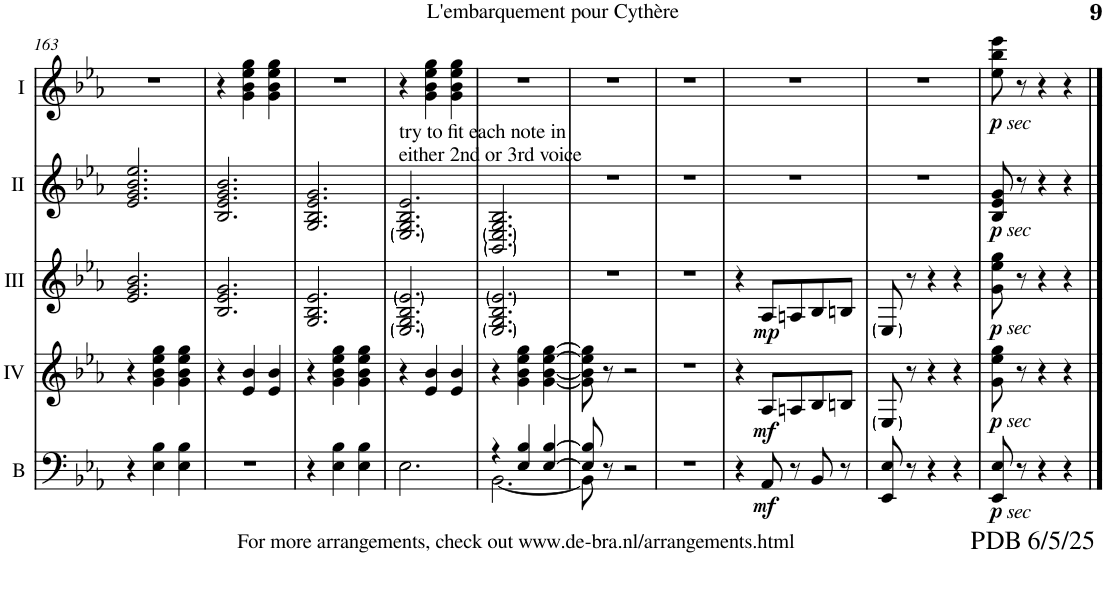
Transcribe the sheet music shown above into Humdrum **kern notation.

**kern	**dynam	**kern	**dynam	**kern	**dynam	**kern	**dynam	**kern	**dynam
*part5	*part5	*part4	*part4	*part3	*part3	*part2	*part2	*part1	*part1
*staff5	*staff5	*staff4	*staff4	*staff3	*staff3	*staff2	*staff2	*staff1	*staff1
*I"Bass	*	*I"Acc. 4	*	*I"Acc. 3	*	*I"Acc. 2	*	*I"Acc. 1	*
*I'B	*	*	*	*	*	*	*	*	*
!!LO:PB:g=z
*clefF4	*	*clefG2	*	*clefG2	*	*clefG2	*	*clefG2	*
*Trd7c12	*	*Trd7c12	*	*Trd7c12	*	*	*	*	*
*k[b-e-a-]	*	*k[b-e-a-]	*	*k[b-e-a-]	*	*k[b-e-a-]	*	*k[b-e-a-]	*
*M3/4	*	*M3/4	*	*M3/4	*	*M3/4	*	*M3/4	*
=163	=163	=163	=163	=163	=163	=163	=163	=163	=163
4r	.	4r	.	2.e-/ 2.g/ 2.b-/	.	2.e-/ 2.g/ 2.b-/ 2.ee-/	.	2.r	.
4E-\ 4B-\	.	4g\ 4b-\ 4ee-\ 4gg\	.	.	.	.	.	.	.
4E-\ 4B-\	.	4g\ 4b-\ 4ee-\ 4gg\	.	.	.	.	.	.	.
=164	=164	=164	=164	=164	=164	=164	=164	=164	=164
2.r	.	4r	.	2.B-/ 2.e-/ 2.g/	.	2.B-/ 2.e-/ 2.g/ 2.b-/	.	4r	.
.	.	4e-/ 4b-/	.	.	.	.	.	4g\ 4b-\ 4ee-\ 4gg\	.
.	.	4e-/ 4b-/	.	.	.	.	.	4g\ 4b-\ 4ee-\ 4gg\	.
=165	=165	=165	=165	=165	=165	=165	=165	=165	=165
4r	.	4r	.	2.G/ 2.B-/ 2.e-/	.	2.G/ 2.B-/ 2.e-/ 2.g/	.	2.r	.
4E-\ 4B-\	.	4g\ 4b-\ 4ee-\ 4gg\	.	.	.	.	.	.	.
4E-\ 4B-\	.	4g\ 4b-\ 4ee-\ 4gg\	.	.	.	.	.	.	.
=166	=166	=166	=166	=166	=166	=166	=166	=166	=166
!	!	!	!	!	!	!LO:TX:a:t=try to fit each note in	!	!	!
!	!	!	!	!	!	!LO:TX:a:t=either 2nd or 3rd voice	!	!	!
2.E-\	.	4r	.	2.E-/ 2.G/ 2.B-/ 2.e-/	.	2.E-/ 2.G/ 2.B-/ 2.e-/	.	4r	.
.	.	4e-/ 4b-/	.	.	.	.	.	4g\ 4b-\ 4ee-\ 4gg\	.
.	.	4e-/ 4b-/	.	.	.	.	.	4g\ 4b-\ 4ee-\ 4gg\	.
=167	=167	=167	=167	=167	=167	=167	=167	=167	=167
*^	*	*	*	*	*	*	*	*	*
4r	[2.BB-\	.	4r	.	2.E-/ 2.G/ 2.B-/ 2.e-/	.	2.BB-/ 2.E-/ 2.G/ 2.B-/	.	2.r	.
4E-/ 4B-/	.	.	4g\ 4b-\ 4ee-\ 4gg\	.	.	.	.	.	.	.
[4E-/ [4B-/	.	.	[4g\ [4b-\ [4ee-\ [4gg\	.	.	.	.	.	.	.
=168	=168	=168	=168	=168	=168	=168	=168	=168	=168	=168
8E-/] 8B-/]	8BB-\]	.	8g\] 8b-\] 8ee-\] 8gg\]	.	2.r	.	2.r	.	2.r	.
8r	8ryy	.	8r	.	.	.	.	.	.	.
2r	2ryy	.	2r	.	.	.	.	.	.	.
*v	*v	*	*	*	*	*	*	*	*	*
=169	=169	=169	=169	=169	=169	=169	=169	=169	=169
2.r	.	2.r	.	2.r	.	2.r	.	2.r	.
=170	=170	=170	=170	=170	=170	=170	=170	=170	=170
4r	.	4r	.	4r	.	2.r	.	2.r	.
!	!LO:DY:b	!	!LO:DY:b	!	!LO:DY:b	!	!	!	!
8AA-/	mf	8A-/L	mf	8A-/L	mp	.	.	.	.
8r	.	8An/	.	8An/	.	.	.	.	.
8BB-/	.	8B-/	.	8B-/	.	.	.	.	.
8r	.	8Bn/J	.	8Bn/J	.	.	.	.	.
=171	=171	=171	=171	=171	=171	=171	=171	=171	=171
8EE-/ 8E-/	.	8E-/	.	8E-/	.	2.r	.	2.r	.
8r	.	8r	.	8r	.	.	.	.	.
4r	.	4r	.	4r	.	.	.	.	.
4r	.	4r	.	4r	.	.	.	.	.
=172	=172	=172	=172	=172	=172	=172	=172	=172	=172
!	!	!	!	!	!	!	!	!LO:TX:b:i:t=sec	!
!	!	!	!	!	!	!	!	!LO:TX:b:t=For more arrangements, check out www.de-bra.nl/arrangements.html	!
!	!	!	!	!	!	!	!	!LO:TX:b:t=PDB 6/5/25	!
!	!	!	!	!	!	!LO:TX:b:i:t=sec	!	!	!
!	!	!	!	!LO:TX:b:i:t=sec	!	!	!	!	!
!	!	!LO:TX:b:i:t=sec	!	!	!	!	!	!	!
!LO:TX:b:i:t=sec	!	!	!	!	!	!	!	!	!
!	!LO:DY:b	!	!LO:DY:b	!	!LO:DY:b	!	!LO:DY:b	!	!LO:DY:b
8EE-/ 8E-/	p	8g\ 8ee-\ 8gg\	p	8g\ 8ee-\ 8gg\	p	8B-/ 8e-/ 8g/	p	8ee-\ 8bb-\ 8eee-\	p
8r	.	8r	.	8r	.	8r	.	8r	.
4r	.	4r	.	4r	.	4r	.	4r	.
4r	.	4r	.	4r	.	4r	.	4r	.
==	==	==	==	==	==	==	==	==	==
*-	*-	*-	*-	*-	*-	*-	*-	*-	*-
